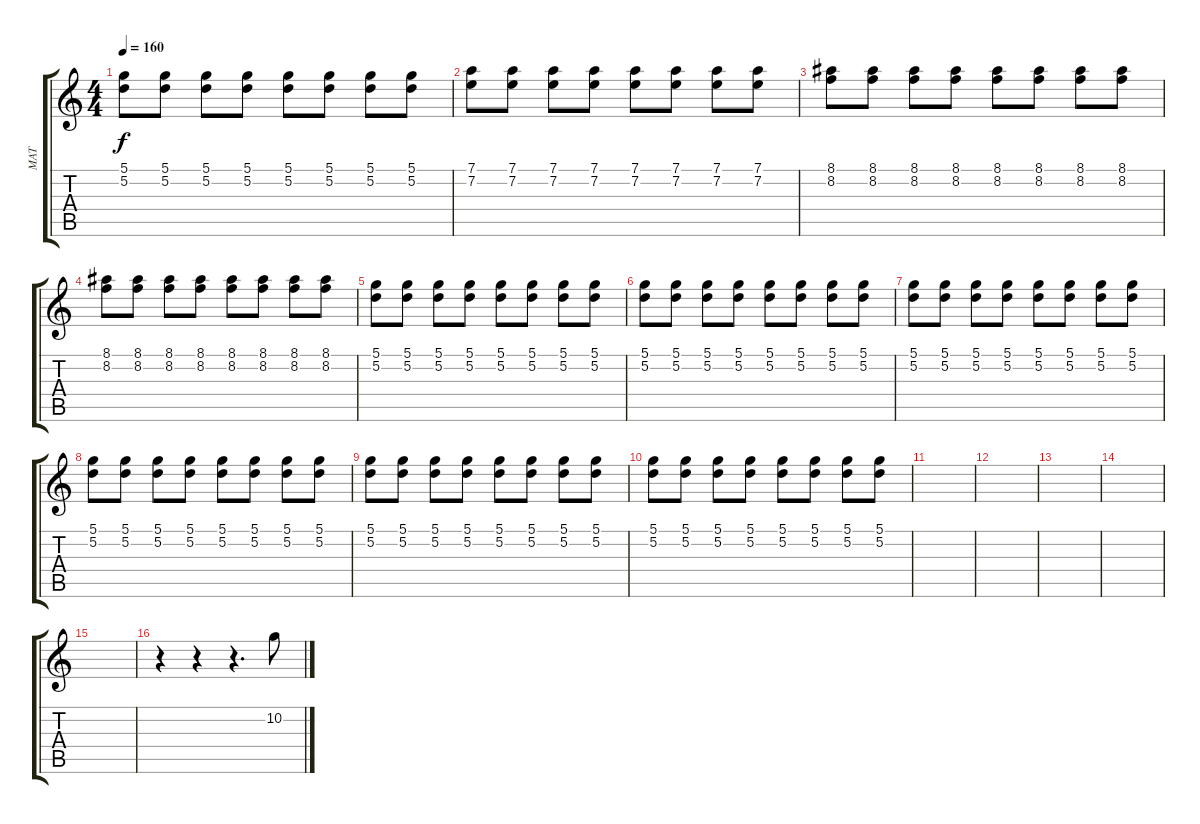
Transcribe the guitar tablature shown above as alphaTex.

\track ("MAT " "MAT ") {instrument distortionguitar}
\staff {score tabs}
\tuning (D4 A3 F3 C3 G2 D2) {hide}
\ts (4 4)
\tempo 160
\clef g2
\ks c
(5.1 5.2).8{dy f} (5.1 5.2).8 (5.1 5.2).8 (5.1 5.2).8 (5.1 5.2).8 (5.1 5.2).8 (5.1 5.2).8 (5.1 5.2).8 |
(7.1 7.2).8 (7.1 7.2).8 (7.1 7.2).8 (7.1 7.2).8 (7.1 7.2).8 (7.1 7.2).8 (7.1 7.2).8 (7.1 7.2).8 |
(8.1 8.2).8 (8.1 8.2).8 (8.1 8.2).8 (8.1 8.2).8 (8.1 8.2).8 (8.1 8.2).8 (8.1 8.2).8 (8.1 8.2).8 |
(8.1 8.2).8 (8.1 8.2).8 (8.1 8.2).8 (8.1 8.2).8 (8.1 8.2).8 (8.1 8.2).8 (8.1 8.2).8 (8.1 8.2).8 |
(5.1 5.2).8 (5.1 5.2).8 (5.1 5.2).8 (5.1 5.2).8 (5.1 5.2).8 (5.1 5.2).8 (5.1 5.2).8 (5.1 5.2).8 |
(5.1 5.2).8 (5.1 5.2).8 (5.1 5.2).8 (5.1 5.2).8 (5.1 5.2).8 (5.1 5.2).8 (5.1 5.2).8 (5.1 5.2).8 |
(5.1 5.2).8 (5.1 5.2).8 (5.1 5.2).8 (5.1 5.2).8 (5.1 5.2).8 (5.1 5.2).8 (5.1 5.2).8 (5.1 5.2).8 |
(5.1 5.2).8 (5.1 5.2).8 (5.1 5.2).8 (5.1 5.2).8 (5.1 5.2).8 (5.1 5.2).8 (5.1 5.2).8 (5.1 5.2).8 |
(5.1 5.2).8 (5.1 5.2).8 (5.1 5.2).8 (5.1 5.2).8 (5.1 5.2).8 (5.1 5.2).8 (5.1 5.2).8 (5.1 5.2).8 |
(5.1 5.2).8 (5.1 5.2).8 (5.1 5.2).8 (5.1 5.2).8 (5.1 5.2).8 (5.1 5.2).8 (5.1 5.2).8 (5.1 5.2).8 |
|
|
|
|
|
r.4 r.4 r.4{d} 10.2.8
